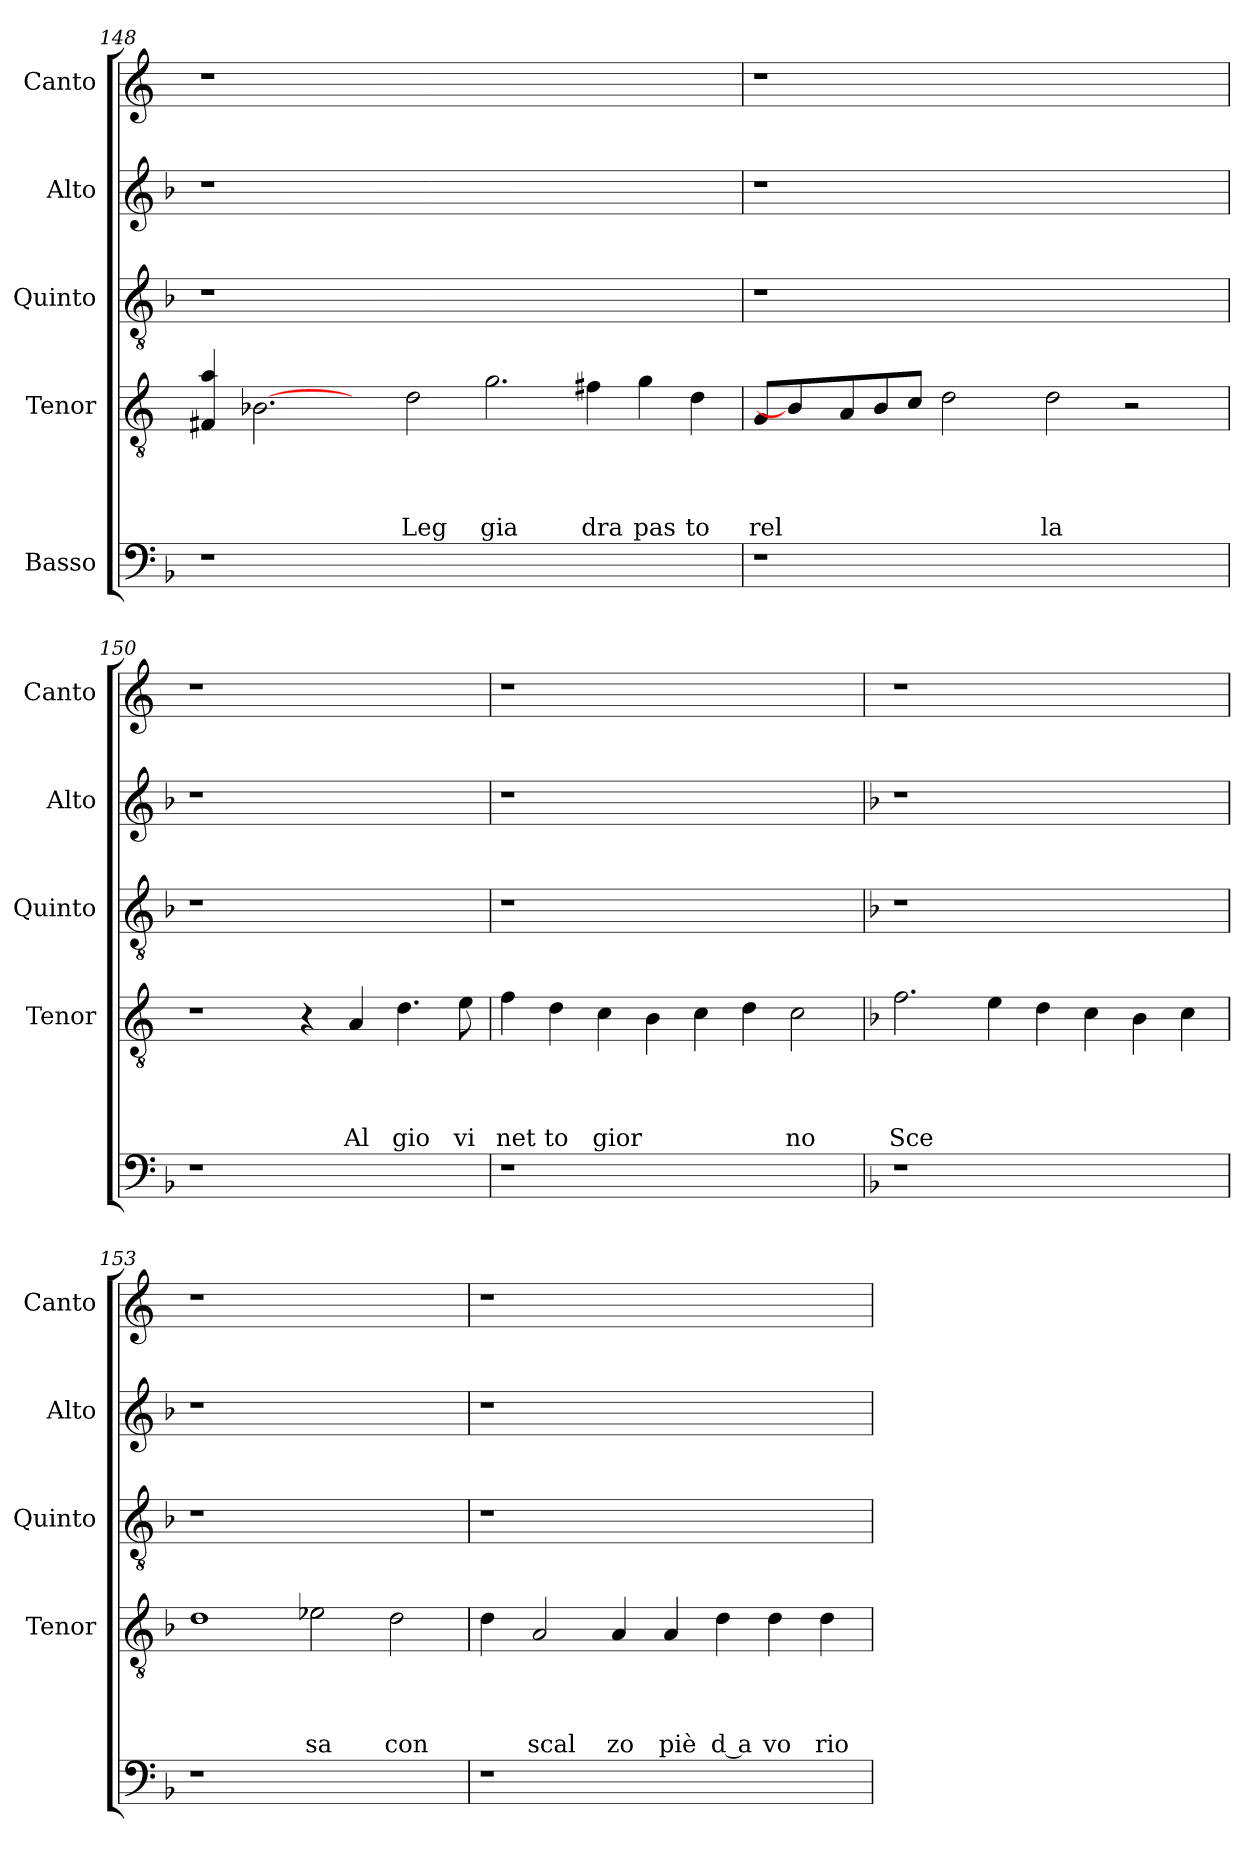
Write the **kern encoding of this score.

**kern	**kern	**text	**text	**text	**text	**kern	**kern	**kern
*part5	*part4	*part4	*part4	*part4	*part4	*part3	*part2	*part1
*staff5	*staff4	*staff4	*staff4	*staff4	*staff4	*staff3	*staff2	*staff1
*I"Basso	*I"Tenor	*	*	*	*	*I"Quinto	*I"Alto	*I"Canto
*	*I'Tenor	*	*	*	*	*I'Quinto	*I'Alto	*I'Canto
!!LO:PB:g=z
*clefF4	*clefGv2	*	*	*	*	*clefGv2	*clefG2	*clefG2
*k[b-]	*k[]	*	*	*	*	*k[b-]	*k[b-]	*k[]
*F:	*C:	*	*	*	*	*F:	*F:	*C:
=148	=148	=148	=148	=148	=148	=148	=148	=148
1r	4F#X/ 4a/	.	.	.	.	1r	1r	1r
.	[2.B-X	.	.	.	.	.	.	.
0ryy	4ryy	.	.	.	.	0ryy	0ryy	0ryy
!	!	!	!	!	!LO:LY:b	!	!	!
.	2d\	.	.	.	Leg	.	.	.
!	!	!	!	!	!LO:LY:b	!	!	!
.	2.g\	.	.	.	gia	.	.	.
!	!	!	!	!	!LO:LY:b	!	!	!
.	4f#X\	.	.	.	dra	.	.	.
!	!	!	!	!	!LO:LY:b	!	!	!
.	4g\	.	.	.	pas	.	.	.
!	!	!	!	!	!LO:LY:b	!	!	!
4ryy	4d\	.	.	.	to	4ryy	4ryy	4ryy
=149	=149	=149	=149	=149	=149	=149	=149	=149
!	!	!	!	!	!LO:LY:b	!	!	!
1r	8G/L	.	.	.	rel	1r	1r	1r
.	4B-]	.	.	.	.	.	.	.
.	8A/	.	.	.	.	.	.	.
.	8B/	.	.	.	.	.	.	.
.	8c/J	.	.	.	.	.	.	.
.	2d\	.	.	.	.	.	.	.
1ryy	.	.	.	.	.	1ryy	1ryy	1ryy
!	!	!	!	!	!LO:LY:b	!	!	!
.	2d\	.	.	.	la	.	.	.
.	2r	.	.	.	.	.	.	.
4ryy	.	.	.	.	.	4ryy	4ryy	4ryy
=150	=150	=150	=150	=150	=150	=150	=150	=150
1r	1r	.	.	.	.	1r	1r	1r
1ryy	4r	.	.	.	.	1ryy	1ryy	1ryy
!	!	!	!	!	!LO:LY:b	!	!	!
.	4A/	.	.	.	Al	.	.	.
!	!	!	!	!	!LO:LY:b	!	!	!
.	4.d\	.	.	.	gio	.	.	.
!	!	!	!	!	!LO:LY:b	!	!	!
.	8e\	.	.	.	vi	.	.	.
=151	=151	=151	=151	=151	=151	=151	=151	=151
!	!	!	!	!	!LO:LY:b	!	!	!
1r	4f\	.	.	.	net	1r	1r	1r
!	!	!	!	!	!LO:LY:b	!	!	!
.	4d\	.	.	.	to	.	.	.
!	!	!	!	!	!LO:LY:b	!	!	!
.	4c\	.	.	.	gior	.	.	.
.	4B\	.	.	.	.	.	.	.
1ryy	4c\	.	.	.	.	1ryy	1ryy	1ryy
.	4d\	.	.	.	.	.	.	.
!	!	!	!	!	!LO:LY:b	!	!	!
.	2c\	.	.	.	no	.	.	.
!!LO:LB:g=z
=152	=152	=152	=152	=152	=152	=152	=152	=152
*	*k[b-]	*	*	*	*	*	*	*
*	*F:	*	*	*	*	*	*	*
!	!	!	!	!	!LO:LY:b	!	!	!
1r	2.f\	.	.	.	Sce	1r	1r	1r
.	4e\	.	.	.	.	.	.	.
1ryy	4d\	.	.	.	.	1ryy	1ryy	1ryy
.	4c\	.	.	.	.	.	.	.
.	4B-\	.	.	.	.	.	.	.
.	4c\	.	.	.	.	.	.	.
=153	=153	=153	=153	=153	=153	=153	=153	=153
1r	1d	.	.	.	.	1r	1r	1r
!	!	!	!	!	!LO:LY:b	!	!	!
1ryy	2e-X\	.	.	.	sa	1ryy	1ryy	1ryy
!	!	!	!	!	!LO:LY:b	!	!	!
.	2d\	.	.	.	con	.	.	.
=154	=154	=154	=154	=154	=154	=154	=154	=154
1r	4d\	.	.	.	.	1r	1r	1r
!	!	!	!	!	!LO:LY:b	!	!	!
.	2A/	.	.	.	scal	.	.	.
!	!	!	!	!	!LO:LY:b	!	!	!
.	4A/	.	.	.	zo	.	.	.
!	!	!	!	!	!LO:LY:b	!	!	!
1ryy	4A/	.	.	.	piè	1ryy	1ryy	1ryy
!	!	!	!	!	!LO:LY:b:rj	!	!	!
.	4d\	.	.	.	d a	.	.	.
!	!	!	!	!	!LO:LY:b	!	!	!
.	4d\	.	.	.	vo	.	.	.
!	!	!	!	!	!LO:LY:b	!	!	!
.	4d\	.	.	.	rio	.	.	.
=	=	=	=	=	=	=	=	=
*-	*-	*-	*-	*-	*-	*-	*-	*-
